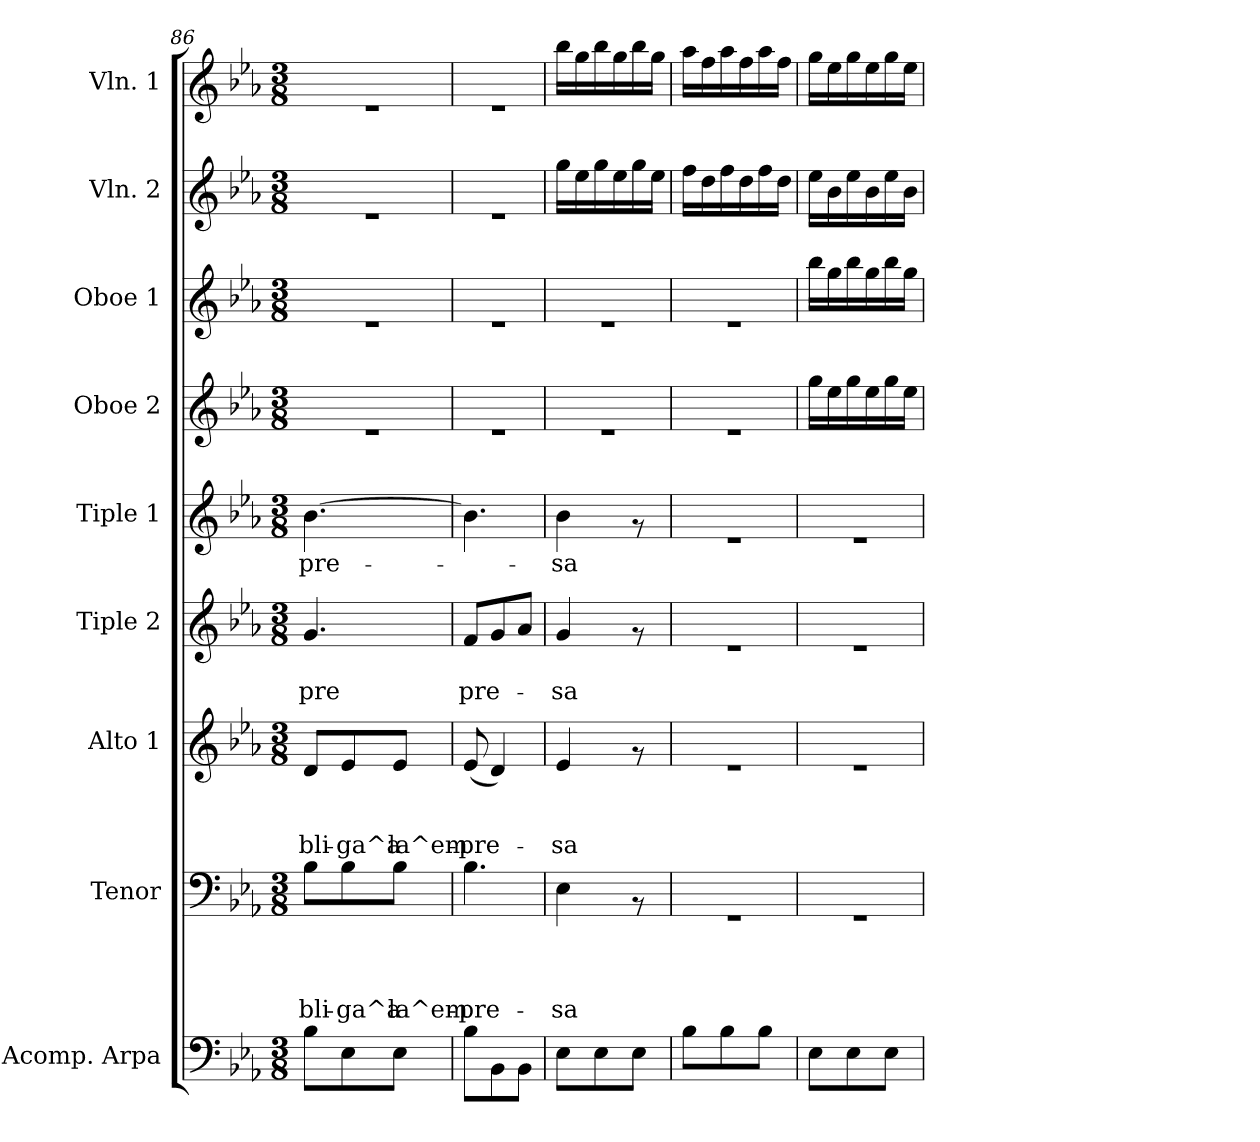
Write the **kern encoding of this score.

**kern	**kern	**text	**text	**text	**text	**kern	**text	**text	**text	**kern	**text	**text	**kern	**text	**kern	**kern	**kern	**kern
*part9	*part8	*part8	*part8	*part8	*part8	*part7	*part7	*part7	*part7	*part6	*part6	*part6	*part5	*part5	*part4	*part3	*part2	*part1
*staff9	*staff8	*staff8	*staff8	*staff8	*staff8	*staff7	*staff7	*staff7	*staff7	*staff6	*staff6	*staff6	*staff5	*staff5	*staff4	*staff3	*staff2	*staff1
*I"Acomp. Arpa	*I"Tenor	*	*	*	*	*I"Alto 1	*	*	*	*I"Tiple 2	*	*	*I"Tiple 1	*	*I"Oboe 2	*I"Oboe 1	*I"Vln. 2	*I"Vln. 1
*I'Acomp. Arpa	*I'Tenor	*	*	*	*	*I'Alto 1	*	*	*	*I'Tiple 2	*	*	*I'Tiple 1	*	*I'Oboe 2	*I'Oboe 1	*I'Vln. 2	*I'Vln. 1
*clefF4	*clefF4	*	*	*	*	*clefG2	*	*	*	*clefG2	*	*	*clefG2	*	*clefG2	*clefG2	*clefG2	*clefG2
*k[b-e-a-]	*k[b-e-a-]	*	*	*	*	*k[b-e-a-]	*	*	*	*k[b-e-a-]	*	*	*k[b-e-a-]	*	*k[b-e-a-]	*k[b-e-a-]	*k[b-e-a-]	*k[b-e-a-]
*E-:	*E-:	*	*	*	*	*E-:	*	*	*	*E-:	*	*	*E-:	*	*E-:	*E-:	*E-:	*E-:
*M3/8	*M3/8	*	*	*	*	*M3/8	*	*	*	*M3/8	*	*	*M3/8	*	*M3/8	*M3/8	*M3/8	*M3/8
=86	=86	=86	=86	=86	=86	=86	=86	=86	=86	=86	=86	=86	=86	=86	=86	=86	=86	=86
!	!	!	!	!	!LO:LY:b	!	!	!	!LO:LY:b	!	!	!LO:LY:b	!	!LO:LY:b	!	!	!	!
8B-\L	8B-\L	.	.	.	-bli-	8d/L	.	.	-bli-	4.g/	.	-pre	[>4.b-\	-pre-	4.re	4.re	4.re	4.re
!	!	!	!	!	!LO:LY:b	!	!	!	!LO:LY:b	!	!	!	!	!	!	!	!	!
8E-\	8B-\	.	.	.	-ga^a	8e-/	.	.	-ga^a	.	.	.	.	.	.	.	.	.
!	!	!	!	!	!LO:LY:b	!	!	!	!LO:LY:b	!	!	!	!	!	!	!	!	!
8E-\J	8B-\J	.	.	.	la^em-	8e-/J	.	.	la^em-	.	.	.	.	.	.	.	.	.
=87	=87	=87	=87	=87	=87	=87	=87	=87	=87	=87	=87	=87	=87	=87	=87	=87	=87	=87
!	!	!	!	!	!LO:LY:b	!	!	!	!LO:LY:b	!	!	!LO:LY:b	!	!	!	!	!	!
8B-\L	4.B-\	.	.	.	-pre-	(>8e-/	.	.	-pre-	8f/L	.	pre-	4.b-\]	.	4.re	4.re	4.re	4.re
8BB-\	.	.	.	.	.	4d/)	.	.	.	8g/	.	.	.	.	.	.	.	.
8BB-\J	.	.	.	.	.	.	.	.	.	8a-/J	.	.	.	.	.	.	.	.
=88	=88	=88	=88	=88	=88	=88	=88	=88	=88	=88	=88	=88	=88	=88	=88	=88	=88	=88
!	!	!	!	!	!LO:LY:b	!	!	!	!LO:LY:b	!	!	!LO:LY:b	!	!LO:LY:b	!	!	!	!
8E-\L	4E-\	.	.	.	-sa	4e-/	.	.	-sa	4g/	.	-sa	4b-\	-sa	4.re	4.re	16gg\LL	16bb-\LL
.	.	.	.	.	.	.	.	.	.	.	.	.	.	.	.	.	16ee-\	16gg\
8E-\	.	.	.	.	.	.	.	.	.	.	.	.	.	.	.	.	16gg\	16bb-\
.	.	.	.	.	.	.	.	.	.	.	.	.	.	.	.	.	16ee-\	16gg\
8E-\J	8rAA	.	.	.	.	8rf	.	.	.	8rf	.	.	8rf	.	.	.	16gg\	16bb-\
.	.	.	.	.	.	.	.	.	.	.	.	.	.	.	.	.	16ee-\JJ	16gg\JJ
=89	=89	=89	=89	=89	=89	=89	=89	=89	=89	=89	=89	=89	=89	=89	=89	=89	=89	=89
8B-\L	4.rGG	.	.	.	.	4.re	.	.	.	4.re	.	.	4.re	.	4.re	4.re	16ff\LL	16aa-\LL
.	.	.	.	.	.	.	.	.	.	.	.	.	.	.	.	.	16dd\	16ff\
8B-\	.	.	.	.	.	.	.	.	.	.	.	.	.	.	.	.	16ff\	16aa-\
.	.	.	.	.	.	.	.	.	.	.	.	.	.	.	.	.	16dd\	16ff\
8B-\J	.	.	.	.	.	.	.	.	.	.	.	.	.	.	.	.	16ff\	16aa-\
.	.	.	.	.	.	.	.	.	.	.	.	.	.	.	.	.	16dd\JJ	16ff\JJ
!!LO:LB:g=z
=90	=90	=90	=90	=90	=90	=90	=90	=90	=90	=90	=90	=90	=90	=90	=90	=90	=90	=90
8E-\L	4.rGG	.	.	.	.	4.re	.	.	.	4.re	.	.	4.re	.	16gg\LL	16bb-\LL	16ee-\LL	16gg\LL
.	.	.	.	.	.	.	.	.	.	.	.	.	.	.	16ee-\	16gg\	16b-\	16ee-\
8E-\	.	.	.	.	.	.	.	.	.	.	.	.	.	.	16gg\	16bb-\	16ee-\	16gg\
.	.	.	.	.	.	.	.	.	.	.	.	.	.	.	16ee-\	16gg\	16b-\	16ee-\
8E-\J	.	.	.	.	.	.	.	.	.	.	.	.	.	.	16gg\	16bb-\	16ee-\	16gg\
.	.	.	.	.	.	.	.	.	.	.	.	.	.	.	16ee-\JJ	16gg\JJ	16b-\JJ	16ee-\JJ
=	=	=	=	=	=	=	=	=	=	=	=	=	=	=	=	=	=	=
*-	*-	*-	*-	*-	*-	*-	*-	*-	*-	*-	*-	*-	*-	*-	*-	*-	*-	*-
